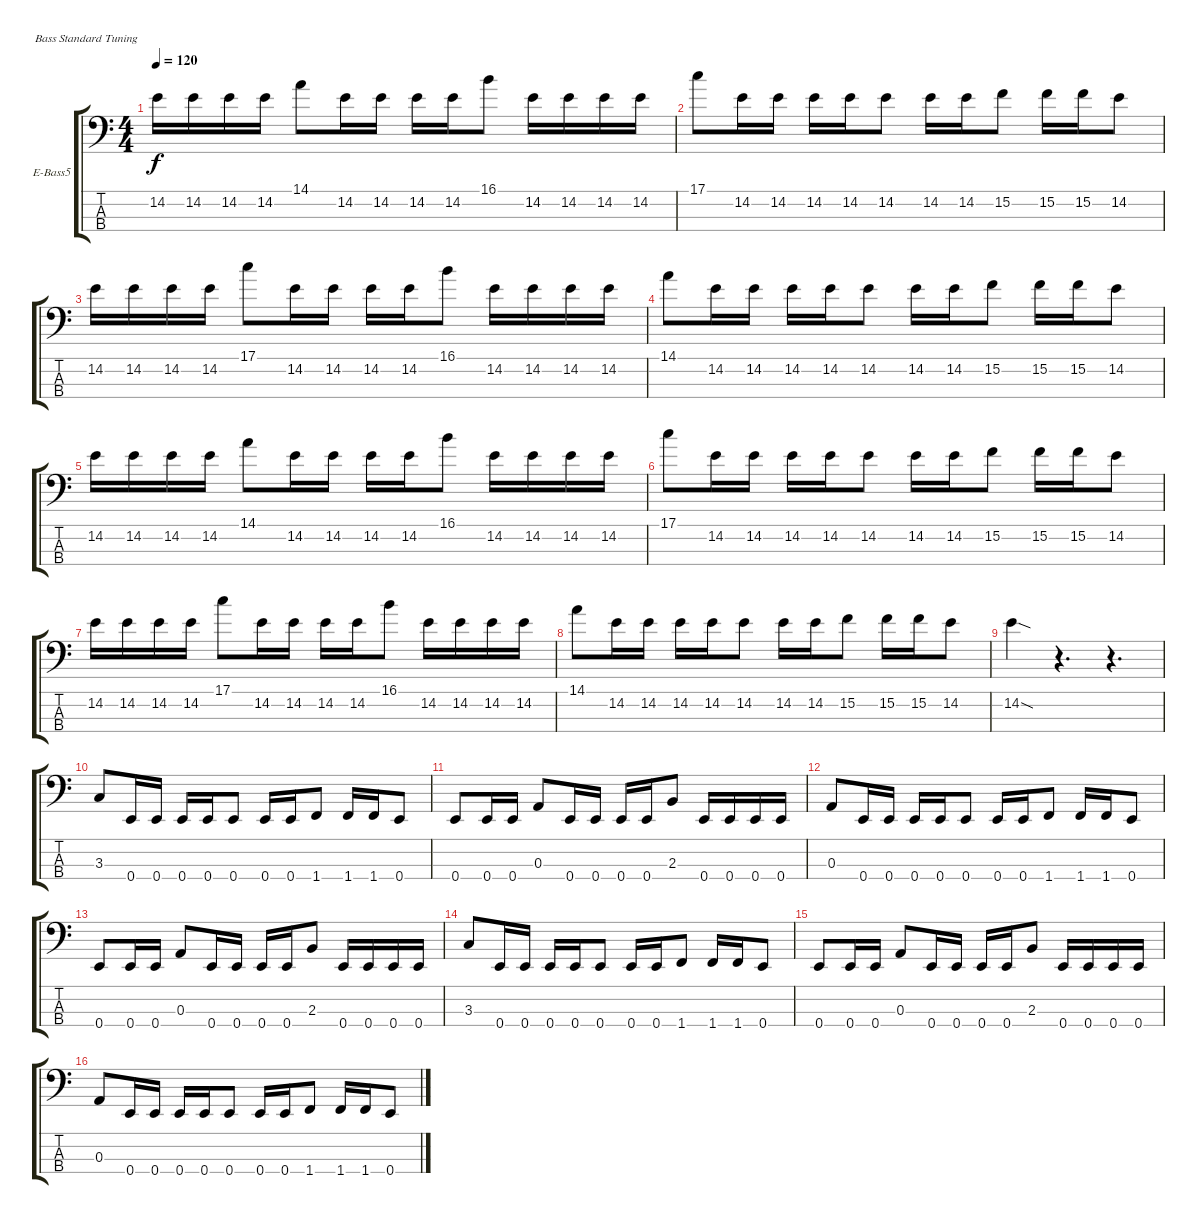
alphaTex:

\defaultSystemsLayout 4
\bracketExtendMode groupsimilarinstruments
\firstSystemTrackNameOrientation horizontal
\otherSystemsTrackNameOrientation horizontal
\track ("Trujillo" "E-Bass5") {instrument electricbassfinger}
\staff {score tabs}
\tuning (G2 D2 A1 E1)
\ts (4 4)
\tempo 120
\clef f4
\ks c
14.2.16{dy f} 14.2.16 14.2.16 14.2.16 14.1.8 14.2.16 14.2.16 14.2.16 14.2.16 16.1.8 14.2.16 14.2.16 14.2.16 14.2.16 |
17.1.8 14.2.16 14.2.16 14.2.16 14.2.16 14.2.8 14.2.16 14.2.16 15.2.8 15.2.16 15.2.16 14.2.8 |
14.2.16 14.2.16 14.2.16 14.2.16 17.1.8 14.2.16 14.2.16 14.2.16 14.2.16 16.1.8 14.2.16 14.2.16 14.2.16 14.2.16 |
14.1.8 14.2.16 14.2.16 14.2.16 14.2.16 14.2.8 14.2.16 14.2.16 15.2.8 15.2.16 15.2.16 14.2.8 |
14.2.16 14.2.16 14.2.16 14.2.16 14.1.8 14.2.16 14.2.16 14.2.16 14.2.16 16.1.8 14.2.16 14.2.16 14.2.16 14.2.16 |
17.1.8 14.2.16 14.2.16 14.2.16 14.2.16 14.2.8 14.2.16 14.2.16 15.2.8 15.2.16 15.2.16 14.2.8 |
14.2.16 14.2.16 14.2.16 14.2.16 17.1.8 14.2.16 14.2.16 14.2.16 14.2.16 16.1.8 14.2.16 14.2.16 14.2.16 14.2.16 |
14.1.8 14.2.16 14.2.16 14.2.16 14.2.16 14.2.8 14.2.16 14.2.16 15.2.8 15.2.16 15.2.16 14.2.8 |
14.2{sod}.4 r.4{d} r.4{d} |
3.3.8 0.4.16 0.4.16 0.4.16 0.4.16 0.4.8 0.4.16 0.4.16 1.4.8 1.4.16 1.4.16 0.4.8 |
0.4.8 0.4.16 0.4.16 0.3.8 0.4.16 0.4.16 0.4.16 0.4.16 2.3.8 0.4.16 0.4.16 0.4.16 0.4.16 |
0.3.8 0.4.16 0.4.16 0.4.16 0.4.16 0.4.8 0.4.16 0.4.16 1.4.8 1.4.16 1.4.16 0.4.8 |
0.4.8 0.4.16 0.4.16 0.3.8 0.4.16 0.4.16 0.4.16 0.4.16 2.3.8 0.4.16 0.4.16 0.4.16 0.4.16 |
3.3.8 0.4.16 0.4.16 0.4.16 0.4.16 0.4.8 0.4.16 0.4.16 1.4.8 1.4.16 1.4.16 0.4.8 |
0.4.8 0.4.16 0.4.16 0.3.8 0.4.16 0.4.16 0.4.16 0.4.16 2.3.8 0.4.16 0.4.16 0.4.16 0.4.16 |
0.3.8 0.4.16 0.4.16 0.4.16 0.4.16 0.4.8 0.4.16 0.4.16 1.4.8 1.4.16 1.4.16 0.4.8
